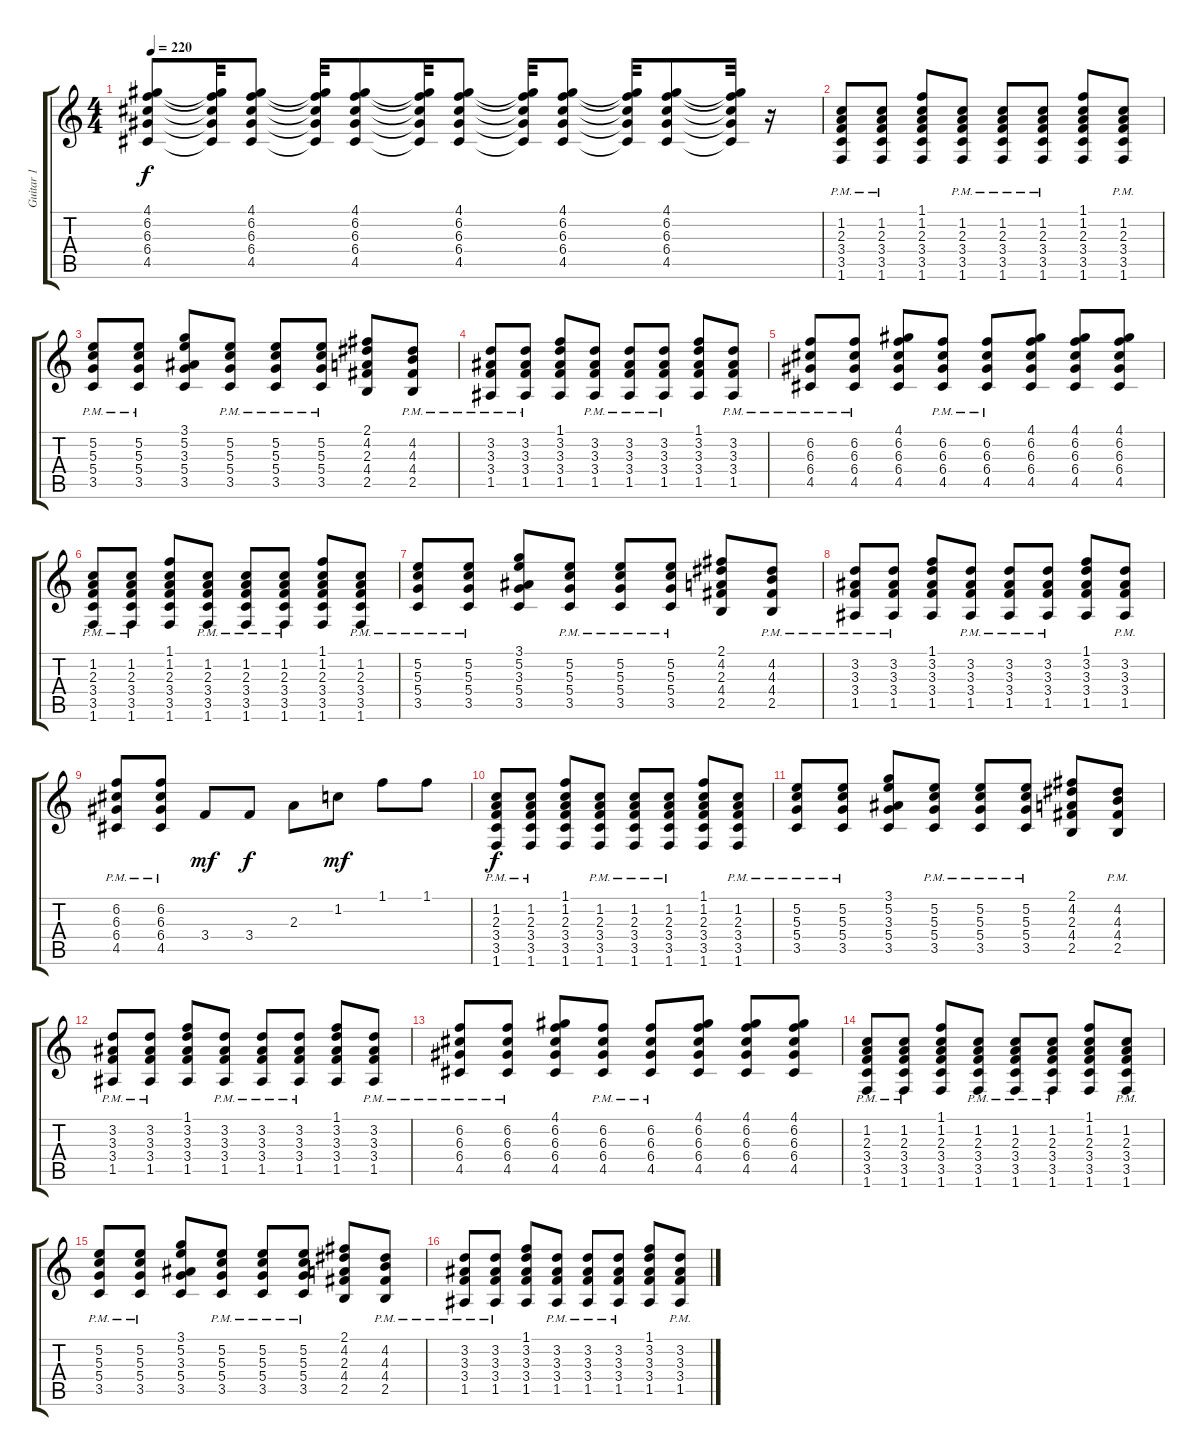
\track ("Guitar 1" "Guitar 1") {instrument overdrivenguitar}
\staff {score tabs}
\tuning (E4 B3 G3 D3 A2 E2) {hide}
\ts (4 4)
\tempo 220
\clef g2
\ks c
(4.1 6.2 6.3 6.4 4.5).8{dy f} (4.1{t} 6.2{t} 6.3{t} 6.4{t} 4.5{t}).32 (4.1 6.2 6.3 6.4 4.5).8 (4.1{t} 6.2{t} 6.3{t} 6.4{t} 4.5{t}).32 (4.1 6.2 6.3 6.4 4.5).8 (4.1{t} 6.2{t} 6.3{t} 6.4{t} 4.5{t}).32 (4.1 6.2 6.3 6.4 4.5).8 (4.1{t} 6.2{t} 6.3{t} 6.4{t} 4.5{t}).32 (4.1 6.2 6.3 6.4 4.5).8 (4.1{t} 6.2{t} 6.3{t} 6.4{t} 4.5{t}).32 (4.1 6.2 6.3 6.4 4.5).8 (4.1{t} 6.2{t} 6.3{t} 6.4{t} 4.5{t}).32 r.16 |
(1.2{pm} 2.3{pm} 3.4{pm} 3.5{pm} 1.6{pm}).8 (1.2{pm} 2.3{pm} 3.4{pm} 3.5{pm} 1.6{pm}).8 (1.1 1.2 2.3 3.4 3.5 1.6).8 (1.2{pm} 2.3{pm} 3.4{pm} 3.5{pm} 1.6{pm}).8 (1.2{pm} 2.3{pm} 3.4{pm} 3.5{pm} 1.6{pm}).8 (1.2{pm} 2.3{pm} 3.4{pm} 3.5{pm} 1.6{pm}).8 (1.1 1.2 2.3 3.4 3.5 1.6).8 (1.2{pm} 2.3{pm} 3.4{pm} 3.5{pm} 1.6{pm}).8 |
(5.2{pm} 5.3{pm} 5.4{pm} 3.5{pm}).8 (5.2{pm} 5.3{pm} 5.4{pm} 3.5{pm}).8 (3.1 5.2 3.3 5.4 3.5).8 (5.2{pm} 5.3{pm} 5.4{pm} 3.5{pm}).8 (5.2{pm} 5.3{pm} 5.4{pm} 3.5{pm}).8 (5.2{pm} 5.3{pm} 5.4{pm} 3.5{pm}).8 (2.1 4.2 2.3 4.4 2.5).8 (4.2{pm} 4.3{pm} 4.4{pm} 2.5{pm}).8 |
(3.2{pm} 3.3{pm} 3.4{pm} 1.5{pm}).8 (3.2{pm} 3.3{pm} 3.4{pm} 1.5{pm}).8 (1.1 3.2 3.3 3.4 1.5).8 (3.2{pm} 3.3{pm} 3.4{pm} 1.5{pm}).8 (3.2{pm} 3.3{pm} 3.4{pm} 1.5{pm}).8 (3.2{pm} 3.3{pm} 3.4{pm} 1.5{pm}).8 (1.1 3.2 3.3 3.4 1.5).8 (3.2{pm} 3.3{pm} 3.4{pm} 1.5{pm}).8 |
(6.2{pm} 6.3{pm} 6.4{pm} 4.5{pm}).8 (6.2{pm} 6.3{pm} 6.4{pm} 4.5{pm}).8 (4.1 6.2 6.3 6.4 4.5).8 (6.2{pm} 6.3{pm} 6.4{pm} 4.5{pm}).8 (6.2{pm} 6.3{pm} 6.4{pm} 4.5{pm}).8 (4.1 6.2 6.3 6.4 4.5).8 (4.1 6.2 6.3 6.4 4.5).8 (4.1 6.2 6.3 6.4 4.5).8 |
(1.2{pm} 2.3{pm} 3.4{pm} 3.5{pm} 1.6{pm}).8 (1.2{pm} 2.3{pm} 3.4{pm} 3.5{pm} 1.6{pm}).8 (1.1 1.2 2.3 3.4 3.5 1.6).8 (1.2{pm} 2.3{pm} 3.4{pm} 3.5{pm} 1.6{pm}).8 (1.2{pm} 2.3{pm} 3.4{pm} 3.5{pm} 1.6{pm}).8 (1.2{pm} 2.3{pm} 3.4{pm} 3.5{pm} 1.6{pm}).8 (1.1 1.2 2.3 3.4 3.5 1.6).8 (1.2{pm} 2.3{pm} 3.4{pm} 3.5{pm} 1.6{pm}).8 |
(5.2{pm} 5.3{pm} 5.4{pm} 3.5{pm}).8 (5.2{pm} 5.3{pm} 5.4{pm} 3.5{pm}).8 (3.1 5.2 3.3 5.4 3.5).8 (5.2{pm} 5.3{pm} 5.4{pm} 3.5{pm}).8 (5.2{pm} 5.3{pm} 5.4{pm} 3.5{pm}).8 (5.2{pm} 5.3{pm} 5.4{pm} 3.5{pm}).8 (2.1 4.2 2.3 4.4 2.5).8 (4.2{pm} 4.3{pm} 4.4{pm} 2.5{pm}).8 |
(3.2{pm} 3.3{pm} 3.4{pm} 1.5{pm}).8 (3.2{pm} 3.3{pm} 3.4{pm} 1.5{pm}).8 (1.1 3.2 3.3 3.4 1.5).8 (3.2{pm} 3.3{pm} 3.4{pm} 1.5{pm}).8 (3.2{pm} 3.3{pm} 3.4{pm} 1.5{pm}).8 (3.2{pm} 3.3{pm} 3.4{pm} 1.5{pm}).8 (1.1 3.2 3.3 3.4 1.5).8 (3.2{pm} 3.3{pm} 3.4{pm} 1.5{pm}).8 |
(6.2{pm} 6.3{pm} 6.4{pm} 4.5{pm}).8 (6.2{pm} 6.3{pm} 6.4{pm} 4.5{pm}).8 3.4.8{dy mf} 3.4.8{dy f} 2.3.8 1.2.8{dy mf} 1.1.8 1.1.8 |
(1.2{pm} 2.3{pm} 3.4{pm} 3.5{pm} 1.6{pm}).8{dy f} (1.2{pm} 2.3{pm} 3.4{pm} 3.5{pm} 1.6{pm}).8 (1.1 1.2 2.3 3.4 3.5 1.6).8 (1.2{pm} 2.3{pm} 3.4{pm} 3.5{pm} 1.6{pm}).8 (1.2{pm} 2.3{pm} 3.4{pm} 3.5{pm} 1.6{pm}).8 (1.2{pm} 2.3{pm} 3.4{pm} 3.5{pm} 1.6{pm}).8 (1.1 1.2 2.3 3.4 3.5 1.6).8 (1.2{pm} 2.3{pm} 3.4{pm} 3.5{pm} 1.6{pm}).8 |
(5.2{pm} 5.3{pm} 5.4{pm} 3.5{pm}).8 (5.2{pm} 5.3{pm} 5.4{pm} 3.5{pm}).8 (3.1 5.2 3.3 5.4 3.5).8 (5.2{pm} 5.3{pm} 5.4{pm} 3.5{pm}).8 (5.2{pm} 5.3{pm} 5.4{pm} 3.5{pm}).8 (5.2{pm} 5.3{pm} 5.4{pm} 3.5{pm}).8 (2.1 4.2 2.3 4.4 2.5).8 (4.2{pm} 4.3{pm} 4.4{pm} 2.5{pm}).8 |
(3.2{pm} 3.3{pm} 3.4{pm} 1.5{pm}).8 (3.2{pm} 3.3{pm} 3.4{pm} 1.5{pm}).8 (1.1 3.2 3.3 3.4 1.5).8 (3.2{pm} 3.3{pm} 3.4{pm} 1.5{pm}).8 (3.2{pm} 3.3{pm} 3.4{pm} 1.5{pm}).8 (3.2{pm} 3.3{pm} 3.4{pm} 1.5{pm}).8 (1.1 3.2 3.3 3.4 1.5).8 (3.2{pm} 3.3{pm} 3.4{pm} 1.5{pm}).8 |
(6.2{pm} 6.3{pm} 6.4{pm} 4.5{pm}).8 (6.2{pm} 6.3{pm} 6.4{pm} 4.5{pm}).8 (4.1 6.2 6.3 6.4 4.5).8 (6.2{pm} 6.3{pm} 6.4{pm} 4.5{pm}).8 (6.2{pm} 6.3{pm} 6.4{pm} 4.5{pm}).8 (4.1 6.2 6.3 6.4 4.5).8 (4.1 6.2 6.3 6.4 4.5).8 (4.1 6.2 6.3 6.4 4.5).8 |
(1.2{pm} 2.3{pm} 3.4{pm} 3.5{pm} 1.6{pm}).8 (1.2{pm} 2.3{pm} 3.4{pm} 3.5{pm} 1.6{pm}).8 (1.1 1.2 2.3 3.4 3.5 1.6).8 (1.2{pm} 2.3{pm} 3.4{pm} 3.5{pm} 1.6{pm}).8 (1.2{pm} 2.3{pm} 3.4{pm} 3.5{pm} 1.6{pm}).8 (1.2{pm} 2.3{pm} 3.4{pm} 3.5{pm} 1.6{pm}).8 (1.1 1.2 2.3 3.4 3.5 1.6).8 (1.2{pm} 2.3{pm} 3.4{pm} 3.5{pm} 1.6{pm}).8 |
(5.2{pm} 5.3{pm} 5.4{pm} 3.5{pm}).8 (5.2{pm} 5.3{pm} 5.4{pm} 3.5{pm}).8 (3.1 5.2 3.3 5.4 3.5).8 (5.2{pm} 5.3{pm} 5.4{pm} 3.5{pm}).8 (5.2{pm} 5.3{pm} 5.4{pm} 3.5{pm}).8 (5.2{pm} 5.3{pm} 5.4{pm} 3.5{pm}).8 (2.1 4.2 2.3 4.4 2.5).8 (4.2{pm} 4.3{pm} 4.4{pm} 2.5{pm}).8 |
(3.2{pm} 3.3{pm} 3.4{pm} 1.5{pm}).8 (3.2{pm} 3.3{pm} 3.4{pm} 1.5{pm}).8 (1.1 3.2 3.3 3.4 1.5).8 (3.2{pm} 3.3{pm} 3.4{pm} 1.5{pm}).8 (3.2{pm} 3.3{pm} 3.4{pm} 1.5{pm}).8 (3.2{pm} 3.3{pm} 3.4{pm} 1.5{pm}).8 (1.1 3.2 3.3 3.4 1.5).8 (3.2{pm} 3.3{pm} 3.4{pm} 1.5{pm}).8
